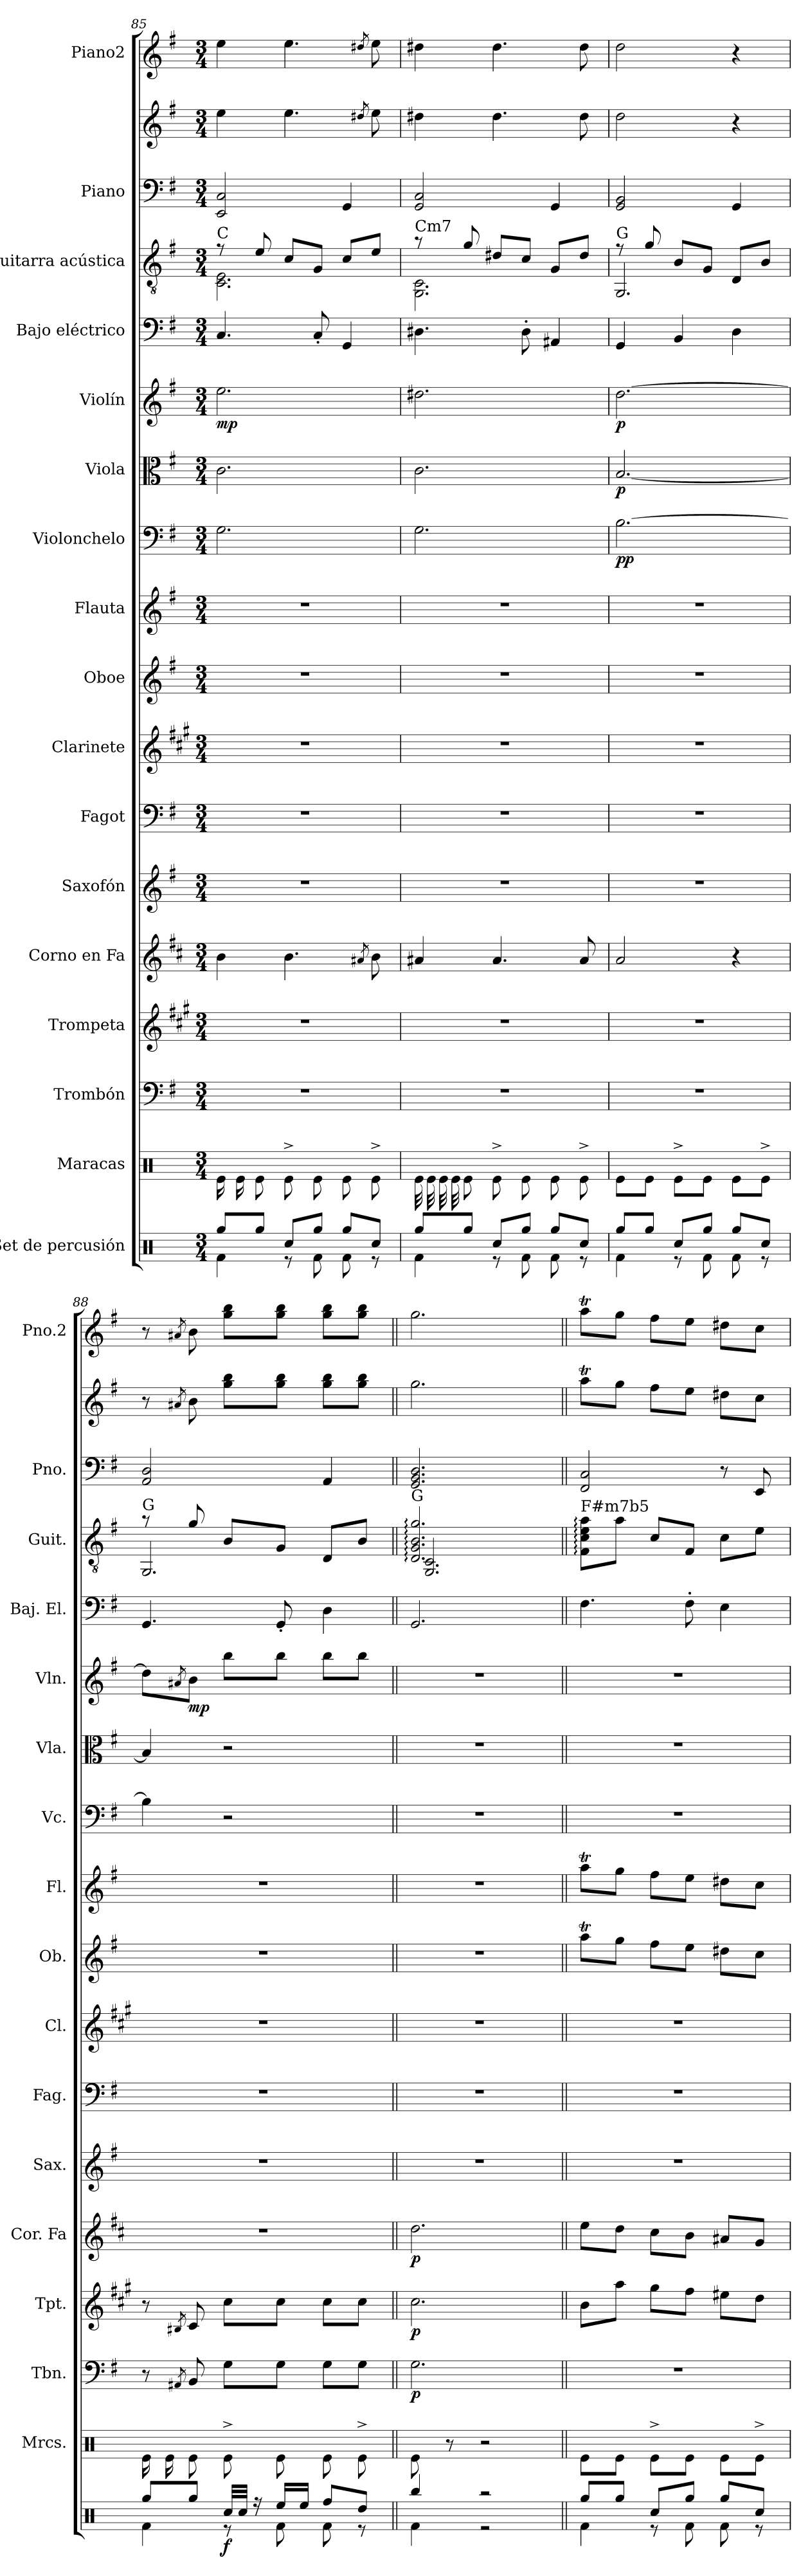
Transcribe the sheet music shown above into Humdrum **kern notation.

**kern	**dynam	**kern	**kern	**dynam	**kern	**dynam	**kern	**dynam	**kern	**kern	**kern	**kern	**kern	**kern	**dynam	**kern	**dynam	**kern	**dynam	**kern	**kern	**kern	**kern	**kern
*part17	*part17	*part16	*part15	*part15	*part14	*part14	*part13	*part13	*part12	*part11	*part10	*part9	*part8	*part7	*part7	*part6	*part6	*part5	*part5	*part4	*part3	*part2	*part2	*part1
*staff18	*staff18	*staff17	*staff16	*staff16	*staff15	*staff15	*staff14	*staff14	*staff13	*staff12	*staff11	*staff10	*staff9	*staff8	*staff8	*staff7	*staff7	*staff6	*staff6	*staff5	*staff4	*staff3	*staff2	*staff1
*I"Set de percusión	*	*I"Maracas	*I"Trombón	*	*I"Trompeta	*	*I"Corno en Fa	*	*I"Saxofón	*I"Fagot	*I"Clarinete	*I"Oboe	*I"Flauta	*I"Violonchelo	*	*I"Viola	*	*I"Violín	*	*I"Bajo eléctrico	*I"Guitarra acústica	*I"Piano	*	*I"Piano2
*	*	*I'Mrcs.	*I'Tbn.	*	*I'Tpt.	*	*I'Cor. Fa	*	*I'Sax.	*I'Fag.	*I'Cl.	*I'Ob.	*I'Fl.	*I'Vc.	*	*I'Vla.	*	*I'Vln.	*	*I'Baj. El.	*I'Guit.	*I'Pno.	*	*I'Pno.2
*clefX	*	*clefX	*clefF4	*	*clefG2	*	*clefG2	*	*clefG2	*clefF4	*clefG2	*clefG2	*clefG2	*clefF4	*	*clefC3	*	*clefG2	*	*clefF4	*clefGv2	*clefF4	*clefG2	*clefG2
*	*	*	*	*	*ITrd1c2	*	*ITrd4c7	*	*ITrd8c14	*	*ITrd1c2	*	*	*	*	*	*	*	*	*ITrd7c12	*	*	*	*
*k[]	*	*k[]	*k[f#]	*	*k[f#]	*	*k[f#]	*	*k[f#]	*k[f#]	*k[f#]	*k[f#]	*k[f#]	*k[f#]	*	*k[f#]	*	*k[f#]	*	*k[f#]	*k[f#]	*k[f#]	*k[f#]	*k[f#]
*M3/4	*	*M3/4	*M3/4	*	*M3/4	*	*M3/4	*	*M3/4	*M3/4	*M3/4	*M3/4	*M3/4	*M3/4	*	*M3/4	*	*M3/4	*	*M3/4	*M3/4	*M3/4	*M3/4	*M3/4
=85	=85	=85	=85	=85	=85	=85	=85	=85	=85	=85	=85	=85	=85	=85	=85	=85	=85	=85	=85	=85	=85	=85	=85	=85
*^	*	*	*	*	*	*	*	*	*	*	*	*	*	*	*	*	*	*	*	*	*^	*	*	*
!	!	!	!	!	!	!	!	!	!	!	!	!	!	!	!	!	!	!	!	!	!	!LO:TX:a:t=C	!	!	!	!
!	!	!	!	!	!	!	!	!	!	!	!	!	!	!	!	!LO:DY:b	!	!	!	!	!	!	!	!	!	!
!	!	!	!	!	!	!	!	!	!	!	!	!	!	!	!	!LO:DY:n=1:b	!	!	!	!	!	!	!	!	!	!
!	!	!	!	!	!	!	!	!	!	!	!	!	!	!	!	!LO:DY:n=2:b	!	!LO:DY:b	!	!	!	!	!	!	!	!
!	!	!	!	!	!	!	!	!	!	!	!	!	!	!	!	!	!	!LO:DY:n=1:b	!	!LO:DY:b	!	!	!	!	!	!
*	*	*	*tremolo	*	*	*	*	*	*	*	*	*	*	*	*	*	*	*	*	*	*	*	*	*	*	*
8Rgg/L	4Rf\	.	16Re\LL	2.r	.	2.r	.	4e\	.	2.r	2.r	2.r	2.r	2.r	2.G\	mp mp mp	2.c\	mp mp	2.ee\	mp	4.CC/	8r	2.C\ 2.E\	2EE/ 2C/	4ee\	4ee\
.	.	.	16Re\	.	.	.	.	.	.	.	.	.	.	.	.	.	.	.	.	.	.	.	.	.	.	.
*	*	*	*Xtremolo	*	*	*	*	*	*	*	*	*	*	*	*	*	*	*	*	*	*	*	*	*	*	*
8Rgg/J	.	.	8Re\J	.	.	.	.	.	.	.	.	.	.	.	.	.	.	.	.	.	.	8e/	.	.	.	.
8Rcc/L	8r	.	8Re^\L	.	.	.	.	4.e\	.	.	.	.	.	.	.	.	.	.	.	.	.	8c/L	.	.	4.ee\	4.ee\
8Rgg/J	8Rf\	.	8Re\J	.	.	.	.	.	.	.	.	.	.	.	.	.	.	.	.	.	8CC'/	8G/J	.	.	.	.
8Rgg/L	8Rf\	.	8Re\L	.	.	.	.	.	.	.	.	.	.	.	.	.	.	.	.	.	4GGG/	8c/L	.	4GG/	.	.
.	.	.	.	.	.	.	.	8qd#X/	.	.	.	.	.	.	.	.	.	.	.	.	.	.	.	.	8qdd#X/	8qdd#X/
8Rcc/J	8r	.	8Re^\J	.	.	.	.	8e\	.	.	.	.	.	.	.	.	.	.	.	.	.	8e/J	.	.	8ee\	8ee\
=86	=86	=86	=86	=86	=86	=86	=86	=86	=86	=86	=86	=86	=86	=86	=86	=86	=86	=86	=86	=86	=86	=86	=86	=86	=86	=86
!	!	!	!	!	!	!	!	!	!	!	!	!	!	!	!	!	!	!	!	!	!	!LO:TX:a:t=Cm7	!	!	!	!
*	*	*	*tremolo	*	*	*	*	*	*	*	*	*	*	*	*	*	*	*	*	*	*	*	*	*	*	*
8Rgg/L	4Rf\	.	32Re\LLL	2.r	.	2.r	.	4d#X/	.	2.r	2.r	2.r	2.r	2.r	2.G\	.	2.c\	.	2.dd#X\	.	4.DD#X\	8r	2.GG\ 2.C\	2GG/ 2C/	4dd#X\	4dd#X\
.	.	.	32Re\	.	.	.	.	.	.	.	.	.	.	.	.	.	.	.	.	.	.	.	.	.	.	.
.	.	.	32Re\	.	.	.	.	.	.	.	.	.	.	.	.	.	.	.	.	.	.	.	.	.	.	.
.	.	.	32Re\	.	.	.	.	.	.	.	.	.	.	.	.	.	.	.	.	.	.	.	.	.	.	.
*	*	*	*Xtremolo	*	*	*	*	*	*	*	*	*	*	*	*	*	*	*	*	*	*	*	*	*	*	*
8Rgg/J	.	.	8Re\J	.	.	.	.	.	.	.	.	.	.	.	.	.	.	.	.	.	.	8g/	.	.	.	.
8Rcc/L	8r	.	8Re^\L	.	.	.	.	4.d#/	.	.	.	.	.	.	.	.	.	.	.	.	.	8d#X/L	.	.	4.dd#\	4.dd#\
8Rgg/J	8Rf\	.	8Re\J	.	.	.	.	.	.	.	.	.	.	.	.	.	.	.	.	.	8DD#'\	8c/J	.	.	.	.
8Rgg/L	8Rf\	.	8Re\L	.	.	.	.	.	.	.	.	.	.	.	.	.	.	.	.	.	4AAA#X/	8G/L	.	4GG/	.	.
8Rcc/J	8r	.	8Re^\J	.	.	.	.	8d#/	.	.	.	.	.	.	.	.	.	.	.	.	.	8d#/J	.	.	8dd#\	8dd#\
=87	=87	=87	=87	=87	=87	=87	=87	=87	=87	=87	=87	=87	=87	=87	=87	=87	=87	=87	=87	=87	=87	=87	=87	=87	=87	=87
!	!	!	!	!	!	!	!	!	!	!	!	!	!	!	!	!	!	!	!	!	!	!LO:TX:a:t=G	!	!	!	!
!	!	!	!	!	!	!	!	!	!	!	!	!	!	!	!	!LO:DY:b	!	!	!	!	!	!	!	!	!	!
!	!	!	!	!	!	!	!	!	!	!	!	!	!	!	!	!LO:DY:n=1:b	!	!LO:DY:b	!	!LO:DY:b	!	!	!	!	!	!
8Rgg/L	4Rf\	.	8Re\L	2.r	.	2.r	.	2d/	.	2.r	2.r	2.r	2.r	2.r	[2.B\	p p	[2.B/	p	[2.dd\	p	4GGG/	8r	2.GG/	2GG/ 2BB/	2dd\	2dd\
8Rgg/J	.	.	8Re\J	.	.	.	.	.	.	.	.	.	.	.	.	.	.	.	.	.	.	8g/	.	.	.	.
8Rcc/L	8r	.	8Re^\L	.	.	.	.	.	.	.	.	.	.	.	.	.	.	.	.	.	4BBB/	8B/L	.	.	.	.
8Rgg/J	8Rf\	.	8Re\J	.	.	.	.	.	.	.	.	.	.	.	.	.	.	.	.	.	.	8G/J	.	.	.	.
8Rgg/L	8Rf\	.	8Re\L	.	.	.	.	4r	.	.	.	.	.	.	.	.	.	.	.	.	4DD\	8D/L	.	4GG/	4r	4r
8Rcc/J	8r	.	8Re^\J	.	.	.	.	.	.	.	.	.	.	.	.	.	.	.	.	.	.	8B/J	.	.	.	.
!!LO:PB:g=z
=88	=88	=88	=88	=88	=88	=88	=88	=88	=88	=88	=88	=88	=88	=88	=88	=88	=88	=88	=88	=88	=88	=88	=88	=88	=88	=88
!	!	!	!	!	!	!	!	!	!	!	!	!	!	!	!	!	!	!	!	!	!	!LO:TX:a:t=G	!	!	!	!
*	*	*	*tremolo	*	*	*	*	*	*	*	*	*	*	*	*	*	*	*	*	*	*	*	*	*	*	*
8Rgg/L	4Rf\	.	16Re\LL	8r	.	8r	.	2.r	.	2.r	2.r	2.r	2.r	2.r	4B\]	.	4B/]	.	8dd\L]	.	4.GGG/	8r	2.GG/	2AA/ 2D/	8r	8r
.	.	.	16Re\	.	.	.	.	.	.	.	.	.	.	.	.	.	.	.	.	.	.	.	.	.	.	.
*	*	*	*Xtremolo	*	*	*	*	*	*	*	*	*	*	*	*	*	*	*	*	*	*	*	*	*	*	*
.	.	.	.	8qAA#X/	.	8qA#X/	.	.	.	.	.	.	.	.	.	.	.	.	8qa#X/	.	.	.	.	.	8qa#X/	8qa#X/
!	!	!	!	!	!	!	!	!	!	!	!	!	!	!	!	!	!	!	!	!LO:DY:b	!	!	!	!	!	!
8Rgg/J	.	.	8Re\J	8BB/	.	8B/	.	.	.	.	.	.	.	.	.	.	.	.	8b\J	mp	.	8g/	.	.	8b\	8b\
!	!	!LO:DY:b	!	!	!	!	!	!	!	!	!	!	!	!	!	!	!	!	!	!	!	!	!	!	!	!
32Rcc/LLL	8r	f	8Re^\L	8G\L	.	8b\L	.	.	.	.	.	.	.	.	2r	.	2r	.	8bb\L	.	.	8B/L	.	.	8gg\ 8bb\L	8gg\ 8bb\L
32Rcc/JJJ	.	.	.	.	.	.	.	.	.	.	.	.	.	.	.	.	.	.	.	.	.	.	.	.	.	.
16r	.	.	.	.	.	.	.	.	.	.	.	.	.	.	.	.	.	.	.	.	.	.	.	.	.	.
16Ree/LL	8Rf\	.	8Re\J	8G\J	.	8b\J	.	.	.	.	.	.	.	.	.	.	.	.	8bb\J	.	8GGG'/	8G/J	.	.	8gg\ 8bb\J	8gg\ 8bb\J
16Ree/JJ	.	.	.	.	.	.	.	.	.	.	.	.	.	.	.	.	.	.	.	.	.	.	.	.	.	.
8Rff/L	8Rf\	.	8Re\L	8G\L	.	8b\L	.	.	.	.	.	.	.	.	.	.	.	.	8bb\L	.	4DD\	8D/L	.	4AA/	8gg\ 8bb\L	8gg\ 8bb\L
8Rdd/J	8r	.	8Re^\J	8G\J	.	8b\J	.	.	.	.	.	.	.	.	.	.	.	.	8bb\J	.	.	8B/J	.	.	8gg\ 8bb\J	8gg\ 8bb\J
=89||	=89||	=89||	=89||	=89||	=89||	=89||	=89||	=89||	=89||	=89||	=89||	=89||	=89||	=89||	=89||	=89||	=89||	=89||	=89||	=89||	=89||	=89||	=89||	=89||	=89||	=89||
!	!	!	!	!	!	!	!	!	!	!	!	!	!	!	!	!	!	!	!	!	!	!LO:TX:a:t=G	!	!	!	!
!	!	!	!	!	!LO:DY:b	!	!LO:DY:b	!	!LO:DY:b	!	!	!	!	!	!	!	!	!	!	!	!	!	!	!	!	!
4Rbb/	4Rf\	.	8Re\	2.G\	p	2.b\	p	2.g\	p	2.r	2.r	2.r	2.r	2.r	2.r	.	2.r	.	2.r	.	2.GGG/	2.D/: 2.G/: 2.B/: 2.g/:	2.GG/ 2.C/	2.GG/ 2.BB/ 2.D/	2.gg\	2.gg\
.	.	.	8r	.	.	.	.	.	.	.	.	.	.	.	.	.	.	.	.	.	.	.	.	.	.	.
2r	2r	.	2r	.	.	.	.	.	.	.	.	.	.	.	.	.	.	.	.	.	.	.	.	.	.	.
*	*	*	*	*	*	*	*	*	*	*	*	*	*	*	*	*	*	*	*	*	*	*v	*v	*	*	*
=90||	=90||	=90||	=90||	=90||	=90||	=90||	=90||	=90||	=90||	=90||	=90||	=90||	=90||	=90||	=90||	=90||	=90||	=90||	=90||	=90||	=90||	=90||	=90||	=90||	=90||
!	!	!	!	!	!	!	!	!	!	!	!	!	!	!	!	!	!	!	!	!	!	!LO:TX:a:t=F#m7b5	!	!	!
8Rgg/L	4Rf\	.	8Re\L	2.r	.	8a\L	.	8a\L	.	2.r	2.r	2.r	8aaT\L	8aaT\L	2.r	.	2.r	.	2.r	.	4.FF#\	8F#\: 8c\: 8e\: 8a\:L	2FF#/ 2C/	8aaT\L	8aaT\L
8Rgg/J	.	.	8Re\J	.	.	8gg\J	.	8g\J	.	.	.	.	8gg\J	8gg\J	.	.	.	.	.	.	.	8a\J	.	8gg\J	8gg\J
8Rcc/L	8r	.	8Re^\L	.	.	8ff#\L	.	8f#\L	.	.	.	.	8ff#\L	8ff#\L	.	.	.	.	.	.	.	8c/L	.	8ff#\L	8ff#\L
8Rgg/J	8Rf\	.	8Re\J	.	.	8ee\J	.	8e\J	.	.	.	.	8ee\J	8ee\J	.	.	.	.	.	.	8FF#'\	8F#/J	.	8ee\J	8ee\J
8Rgg/L	8Rf\	.	8Re\L	.	.	8dd#X\L	.	8d#X/L	.	.	.	.	8dd#X\L	8dd#X\L	.	.	.	.	.	.	4EE\	8c\L	8r	8dd#X\L	8dd#X\L
8Rcc/J	8r	.	8Re^\J	.	.	8cc\J	.	8c/J	.	.	.	.	8cc\J	8cc\J	.	.	.	.	.	.	.	8e\J	8EE/	8cc\J	8cc\J
*v	*v	*	*	*	*	*	*	*	*	*	*	*	*	*	*	*	*	*	*	*	*	*	*	*	*
=	=	=	=	=	=	=	=	=	=	=	=	=	=	=	=	=	=	=	=	=	=	=	=	=
*-	*-	*-	*-	*-	*-	*-	*-	*-	*-	*-	*-	*-	*-	*-	*-	*-	*-	*-	*-	*-	*-	*-	*-	*-
